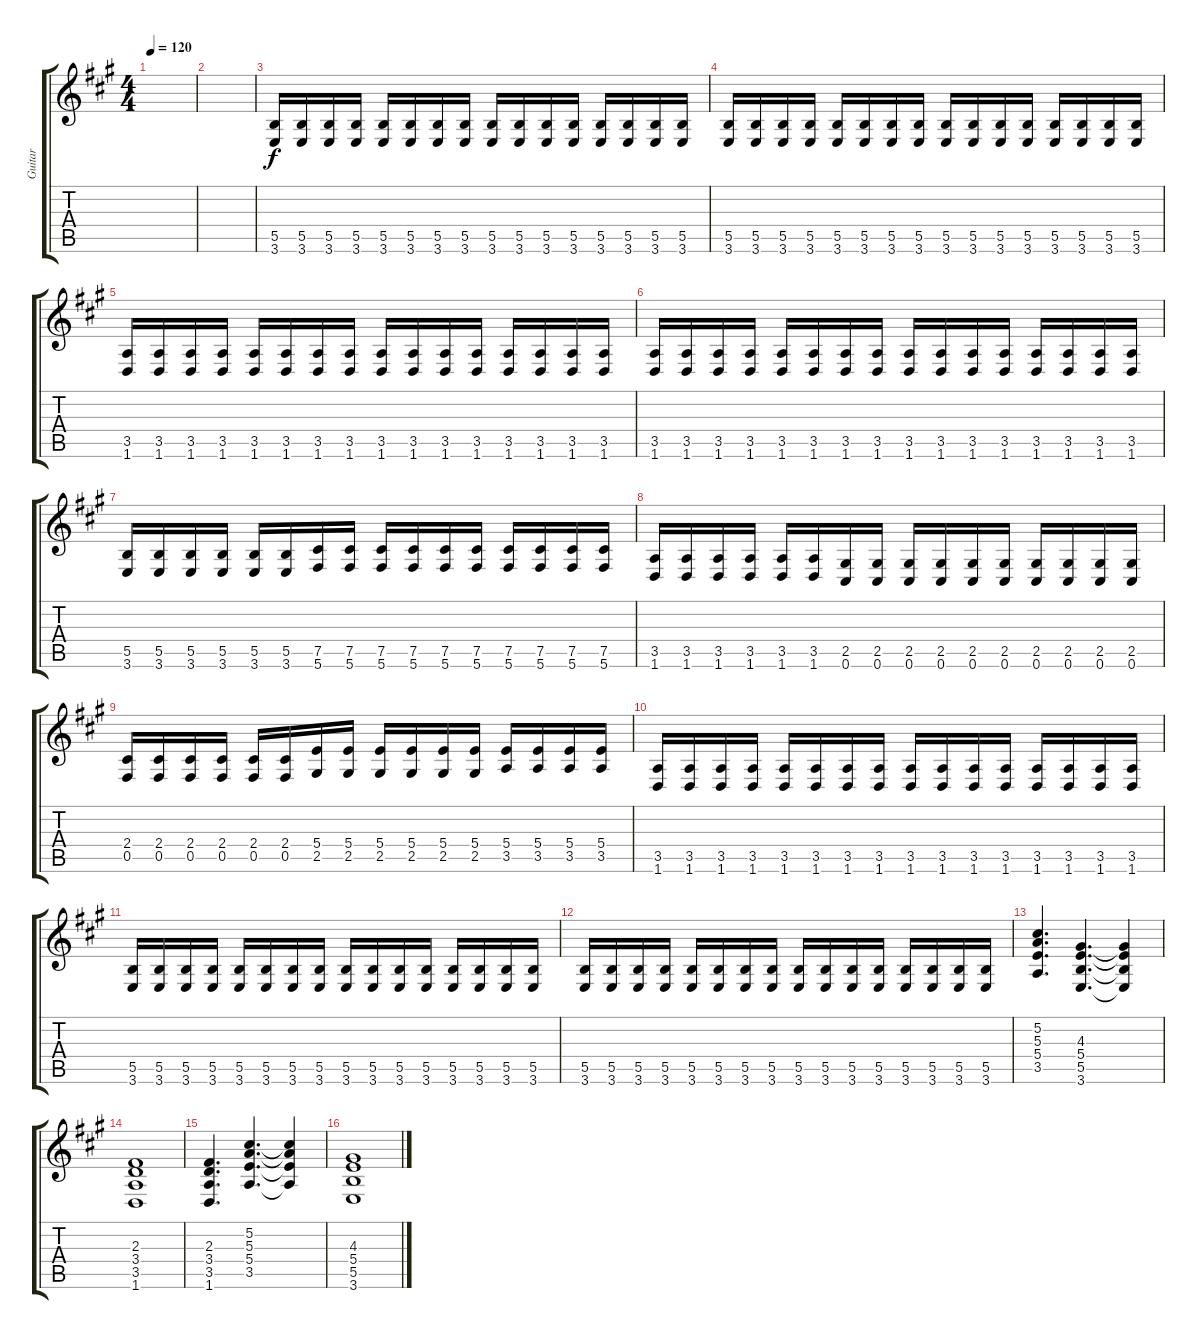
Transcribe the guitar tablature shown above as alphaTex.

\track ("Guitar" "Guitar") {instrument distortionguitar}
\staff {score tabs}
\tuning (Db4 Ab3 E3 B2 Gb2 Db2) {hide}
\ts (4 4)
\tempo 120
\clef g2
\ks a
|
|
(5.5 3.6).16 (5.5 3.6).16 (5.5 3.6).16 (5.5 3.6).16 (5.5 3.6).16 (5.5 3.6).16 (5.5 3.6).16 (5.5 3.6).16 (5.5 3.6).16 (5.5 3.6).16 (5.5 3.6).16 (5.5 3.6).16 (5.5 3.6).16 (5.5 3.6).16 (5.5 3.6).16 (5.5 3.6).16 |
(5.5 3.6).16 (5.5 3.6).16 (5.5 3.6).16 (5.5 3.6).16 (5.5 3.6).16 (5.5 3.6).16 (5.5 3.6).16 (5.5 3.6).16 (5.5 3.6).16 (5.5 3.6).16 (5.5 3.6).16 (5.5 3.6).16 (5.5 3.6).16 (5.5 3.6).16 (5.5 3.6).16 (5.5 3.6).16 |
(3.5 1.6).16 (3.5 1.6).16 (3.5 1.6).16 (3.5 1.6).16 (3.5 1.6).16 (3.5 1.6).16 (3.5 1.6).16 (3.5 1.6).16 (3.5 1.6).16 (3.5 1.6).16 (3.5 1.6).16 (3.5 1.6).16 (3.5 1.6).16 (3.5 1.6).16 (3.5 1.6).16 (3.5 1.6).16 |
(3.5 1.6).16 (3.5 1.6).16 (3.5 1.6).16 (3.5 1.6).16 (3.5 1.6).16 (3.5 1.6).16 (3.5 1.6).16 (3.5 1.6).16 (3.5 1.6).16 (3.5 1.6).16 (3.5 1.6).16 (3.5 1.6).16 (3.5 1.6).16 (3.5 1.6).16 (3.5 1.6).16 (3.5 1.6).16 |
(5.5 3.6).16 (5.5 3.6).16 (5.5 3.6).16 (5.5 3.6).16 (5.5 3.6).16 (5.5 3.6).16 (7.5 5.6).16 (7.5 5.6).16 (7.5 5.6).16 (7.5 5.6).16 (7.5 5.6).16 (7.5 5.6).16 (7.5 5.6).16 (7.5 5.6).16 (7.5 5.6).16 (7.5 5.6).16 |
(3.5 1.6).16 (3.5 1.6).16 (3.5 1.6).16 (3.5 1.6).16 (3.5 1.6).16 (3.5 1.6).16 (2.5 0.6).16 (2.5 0.6).16 (2.5 0.6).16 (2.5 0.6).16 (2.5 0.6).16 (2.5 0.6).16 (2.5 0.6).16 (2.5 0.6).16 (2.5 0.6).16 (2.5 0.6).16 |
(2.4 0.5).16 (2.4 0.5).16 (2.4 0.5).16 (2.4 0.5).16 (2.4 0.5).16 (2.4 0.5).16 (5.4 2.5).16 (5.4 2.5).16 (5.4 2.5).16 (5.4 2.5).16 (5.4 2.5).16 (5.4 2.5).16 (5.4 3.5).16 (5.4 3.5).16 (5.4 3.5).16 (5.4 3.5).16 |
(3.5 1.6).16 (3.5 1.6).16 (3.5 1.6).16 (3.5 1.6).16 (3.5 1.6).16 (3.5 1.6).16 (3.5 1.6).16 (3.5 1.6).16 (3.5 1.6).16 (3.5 1.6).16 (3.5 1.6).16 (3.5 1.6).16 (3.5 1.6).16 (3.5 1.6).16 (3.5 1.6).16 (3.5 1.6).16 |
(5.5 3.6).16 (5.5 3.6).16 (5.5 3.6).16 (5.5 3.6).16 (5.5 3.6).16 (5.5 3.6).16 (5.5 3.6).16 (5.5 3.6).16 (5.5 3.6).16 (5.5 3.6).16 (5.5 3.6).16 (5.5 3.6).16 (5.5 3.6).16 (5.5 3.6).16 (5.5 3.6).16 (5.5 3.6).16 |
(5.5 3.6).16 (5.5 3.6).16 (5.5 3.6).16 (5.5 3.6).16 (5.5 3.6).16 (5.5 3.6).16 (5.5 3.6).16 (5.5 3.6).16 (5.5 3.6).16 (5.5 3.6).16 (5.5 3.6).16 (5.5 3.6).16 (5.5 3.6).16 (5.5 3.6).16 (5.5 3.6).16 (5.5 3.6).16 |
(5.2 5.3 5.4 3.5).4{d} (4.3 5.4 5.5 3.6).4{d} (4.3{t} 5.4{t} 5.5{t} 3.6{t}).4 |
(2.3 3.4 3.5 1.6).1 |
(2.3 3.4 3.5 1.6).4{d} (5.2 5.3 5.4 3.5).4{d} (5.2{t} 5.3{t} 5.4{t} 3.5{t}).4 |
(4.3 5.4 5.5 3.6).1
